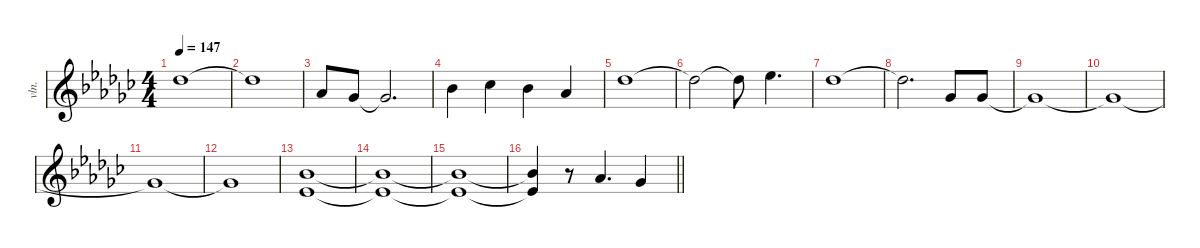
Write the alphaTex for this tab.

\defaultSystemsLayout 8
\hideDynamics
\bracketExtendMode nobrackets
\otherSystemsTrackNameOrientation horizontal
\track ("Keyboards 1-show" "vln.") {defaultSystemsLayout 4 instrument stringensemble1}
\staff {score}
\tuning (Eb4 Bb3 Gb3 Db3 Ab2 Eb2)
\ts (4 4)
\tempo 147
\clef g2
\ks ebminor
10.1{acc b}.1{dy fff beam Down} |
10.1{t acc b}.1{beam Down} |
5.1{acc b}.8{beam Up} 3.1{acc b}.8{beam Up} 3.1{t acc b}.2{d beam Up} |
7.1{acc b}.4{beam Down} 8.1{acc b}.4{beam Down} 7.1{acc b}.4{beam Down} 5.1{acc b}.4{beam Up} |
10.1{acc b}.1{beam Down} |
10.1{t acc b}.2{beam Down} 10.1{t acc b}.8{beam Down} 12.1{acc b}.4{d beam Down} |
10.1{acc b}.1{beam Down} |
10.1{t acc b}.2{d beam Down} 8.2{acc b}.8{dy mf beam Up} 8.2{acc b}.8{beam Up} |
8.2{t acc b}.1{beam Up} |
8.2{t acc b}.1{beam Up} |
8.2{t acc b}.1{beam Up} |
8.2{t acc b}.1{beam Up} |
(7.1{acc b} 5.2{acc b}).1{beam Up} |
(7.1{t acc b} 5.2{t acc b}).1{beam Up} |
(7.1{t acc b} 5.2{t acc b}).1{beam Up} |
\barLineRight lightlight
(7.1{t acc b} 5.2{t acc b}).4{beam Up} r.8{beam Up} 5.1{acc b}.4{d beam Up} 3.1{acc b}.4{beam Up}
